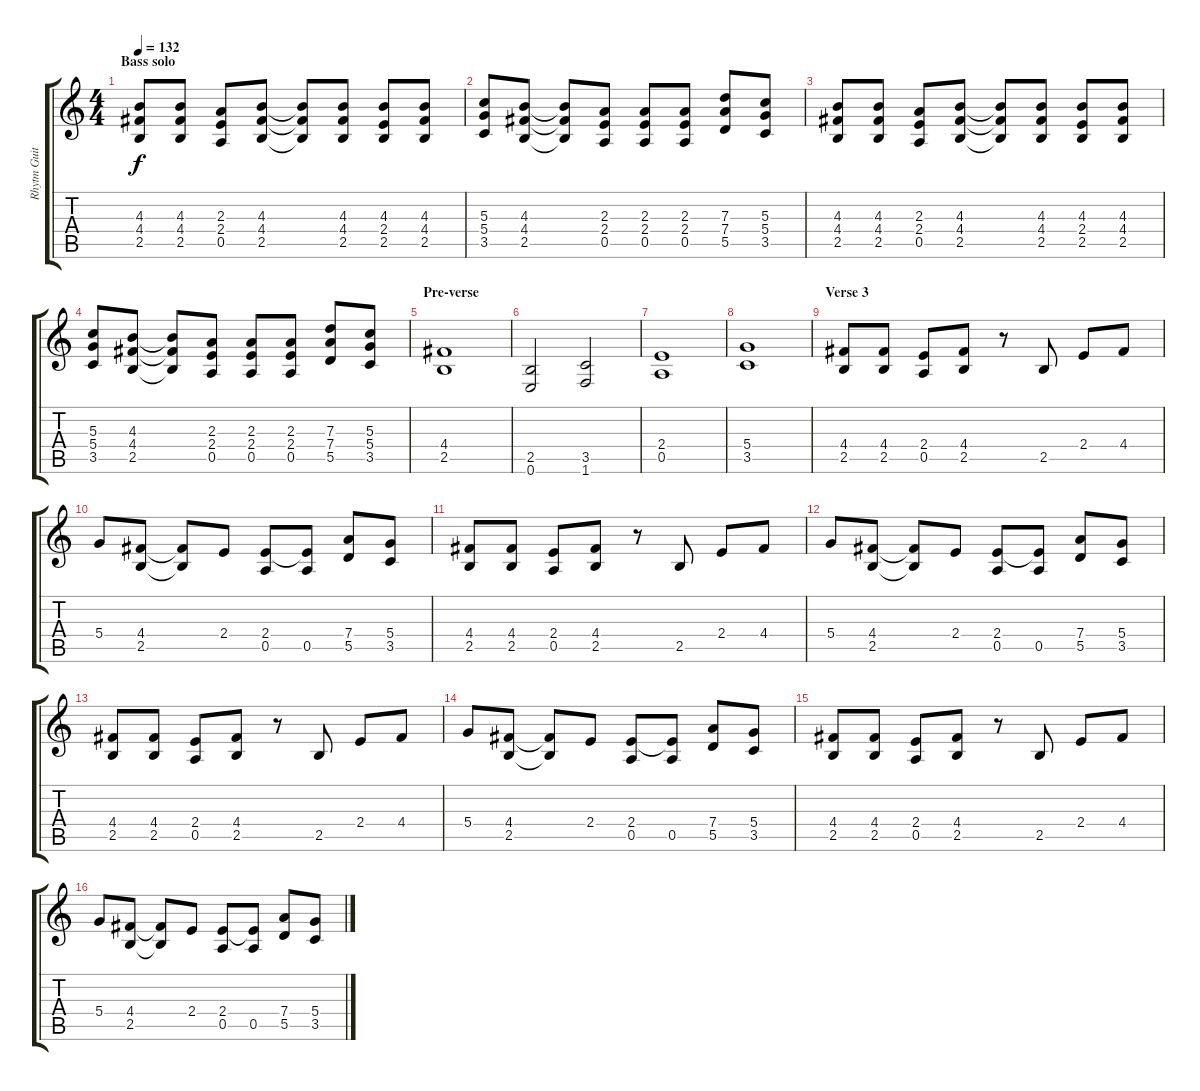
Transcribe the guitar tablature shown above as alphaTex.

\track ("Rhytm Guitar" "Rhytm Guit") {instrument distortionguitar}
\staff {score tabs}
\tuning (E4 B3 G3 D3 A2 E2) {hide}
\ts (4 4)
\section ("" "Bass solo")
\tempo 132
\clef g2
\ks c
(4.3 4.4 2.5).8{dy f} (4.3 4.4 2.5).8 (2.3 2.4 0.5).8 (4.3 4.4 2.5).8 (4.3{t} 4.4{t} 2.5{t}).8 (4.3 4.4 2.5).8 (4.3 2.4 2.5).8 (4.3 4.4 2.5).8 |
(5.3 5.4 3.5).8 (4.3 4.4 2.5).8 (4.3{t} 4.4{t} 2.5{t}).8 (2.3 2.4 0.5).8 (2.3 2.4 0.5).8 (2.3 2.4 0.5).8 (7.3 7.4 5.5).8 (5.3 5.4 3.5).8 |
(4.3 4.4 2.5).8 (4.3 4.4 2.5).8 (2.3 2.4 0.5).8 (4.3 4.4 2.5).8 (4.3{t} 4.4{t} 2.5{t}).8 (4.3 4.4 2.5).8 (4.3 2.4 2.5).8 (4.3 4.4 2.5).8 |
(5.3 5.4 3.5).8 (4.3 4.4 2.5).8 (4.3{t} 4.4{t} 2.5{t}).8 (2.3 2.4 0.5).8 (2.3 2.4 0.5).8 (2.3 2.4 0.5).8 (7.3 7.4 5.5).8 (5.3 5.4 3.5).8 |
\section ("" "Pre-verse")
(4.4 2.5).1 |
(2.5 0.6).2 (3.5 1.6).2 |
(2.4 0.5).1 |
(5.4 3.5).1 |
\section ("" "Verse 3")
(4.4 2.5).8 (4.4 2.5).8 (2.4 0.5).8 (4.4 2.5).8 r.8 2.5.8 2.4.8 4.4.8 |
5.4.8 (4.4 2.5).8 (4.4{t} 2.5{t}).8 2.4.8 (2.4 0.5).8 (2.4{t} 0.5).8 (7.4 5.5).8 (5.4 3.5).8 |
(4.4 2.5).8 (4.4 2.5).8 (2.4 0.5).8 (4.4 2.5).8 r.8 2.5.8 2.4.8 4.4.8 |
5.4.8 (4.4 2.5).8 (4.4{t} 2.5{t}).8 2.4.8 (2.4 0.5).8 (2.4{t} 0.5).8 (7.4 5.5).8 (5.4 3.5).8 |
(4.4 2.5).8 (4.4 2.5).8 (2.4 0.5).8 (4.4 2.5).8 r.8 2.5.8 2.4.8 4.4.8 |
5.4.8 (4.4 2.5).8 (4.4{t} 2.5{t}).8 2.4.8 (2.4 0.5).8 (2.4{t} 0.5).8 (7.4 5.5).8 (5.4 3.5).8 |
(4.4 2.5).8 (4.4 2.5).8 (2.4 0.5).8 (4.4 2.5).8 r.8 2.5.8 2.4.8 4.4.8 |
5.4.8 (4.4 2.5).8 (4.4{t} 2.5{t}).8 2.4.8 (2.4 0.5).8 (2.4{t} 0.5).8 (7.4 5.5).8 (5.4 3.5).8
